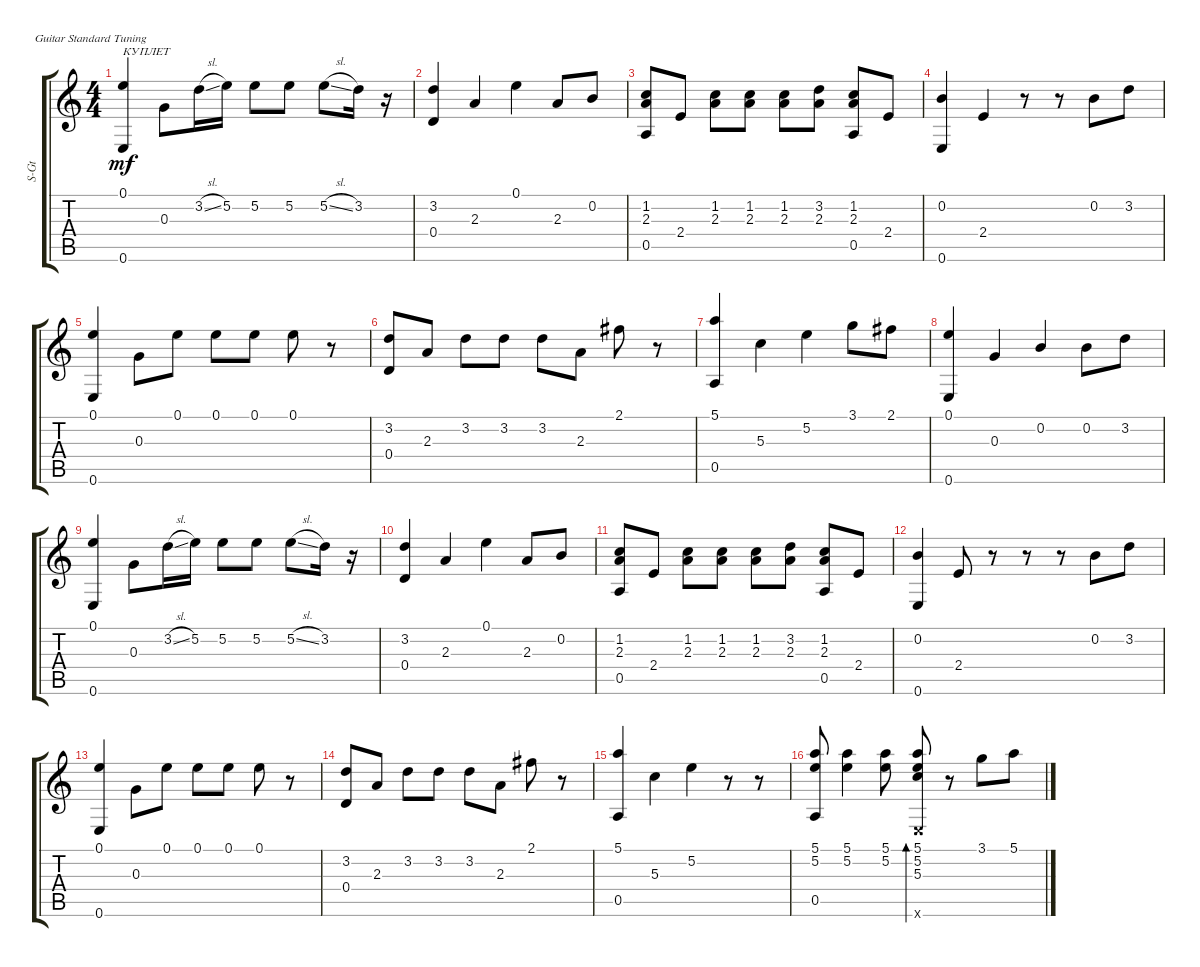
\defaultSystemsLayout 4
\bracketExtendMode groupsimilarinstruments
\track ("Steel Guitar" "S-Gt") {instrument acousticguitarsteel}
\staff {score tabs}
\tuning (E4 B3 G3 D3 A2 E2)
\ts (4 4)
\tempo (130 hide)
\clef g2
\ks c
(0.6 0.1).4{txt "КУПЛЕТ" dy mf beam Up} 0.3.8{beam Down} 3.2{sl}.16{beam Down} 5.2.16{beam Down} 5.2.8{beam Down} 5.2.8{beam Down} 5.2{sl}.8{beam Down} 3.2.16{beam Down} r.16{beam Down} |
(0.4 3.2).4{beam Up} 2.3.4{beam Up} 0.1.4{beam Down} 2.3.8{beam Up} 0.2.8{beam Up} |
(0.5 1.2 2.3).8{beam Up} 2.4.8{beam Up} (1.2 2.3).8{beam Down} (1.2 2.3).8{beam Down} (1.2 2.3).8{beam Down} (2.3 3.2).8{beam Down} (1.2 2.3 0.5).8{beam Up} 2.4.8{beam Up} |
(0.2 0.6).4{beam Up} 2.4.4{beam Up} r.8{beam Down} r.8{beam Down} 0.2.8{beam Down} 3.2.8{beam Down} |
(0.6 0.1).4{beam Up} 0.3.8{beam Down} 0.1.8{beam Down} 0.1.8{beam Down} 0.1.8{beam Down} 0.1.8{beam Down} r.8{beam Down} |
(0.4 3.2).8{beam Up} 2.3.8{beam Up} 3.2.8{beam Down} 3.2.8{beam Down} 3.2.8{beam Down} 2.3.8{beam Down} 2.1{acc #}.8{beam Down} r.8{beam Down} |
(0.5 5.1).4{beam Up} 5.3.4{beam Down} 5.2.4{beam Down} 3.1.8{beam Down} 2.1{acc #}.8{beam Down} |
(0.1 0.6).4{beam Up} 0.3.4{beam Up} 0.2.4{beam Up} 0.2.8{beam Down} 3.2.8{beam Down} |
(0.6 0.1).4{beam Up} 0.3.8{beam Down} 3.2{sl}.16{beam Down} 5.2.16{beam Down} 5.2.8{beam Down} 5.2.8{beam Down} 5.2{sl}.8{beam Down} 3.2.16{beam Down} r.16{beam Down} |
(0.4 3.2).4{beam Up} 2.3.4{beam Up} 0.1.4{beam Down} 2.3.8{beam Up} 0.2.8{beam Up} |
(0.5 1.2 2.3).8{beam Up} 2.4.8{beam Up} (1.2 2.3).8{beam Down} (1.2 2.3).8{beam Down} (1.2 2.3).8{beam Down} (2.3 3.2).8{beam Down} (1.2 2.3 0.5).8{beam Up} 2.4.8{beam Up} |
(0.2 0.6).4{beam Up} 2.4.8{beam Up} r.8{beam Down} r.8{beam Down} r.8{beam Down} 0.2.8{beam Down} 3.2.8{beam Down} |
(0.6 0.1).4{beam Up} 0.3.8{beam Down} 0.1.8{beam Down} 0.1.8{beam Down} 0.1.8{beam Down} 0.1.8{beam Down} r.8{beam Down} |
(0.4 3.2).8{beam Up} 2.3.8{beam Up} 3.2.8{beam Down} 3.2.8{beam Down} 3.2.8{beam Down} 2.3.8{beam Down} 2.1{acc #}.8{beam Down} r.8{beam Down} |
(0.5 5.1).4{beam Up} 5.3.4{beam Down} 5.2.4{beam Down} r.8{beam Down} r.8{beam Down} |
(5.1 5.2 0.5).8{beam Up} (5.1 5.2).4{beam Down} (5.2 5.1).8{beam Down} (5.2 5.1 5.3 0.6{x}).8{bd 30 beam Up} r.8{beam Down} 3.1.8{beam Down} 5.1.8{beam Down}
